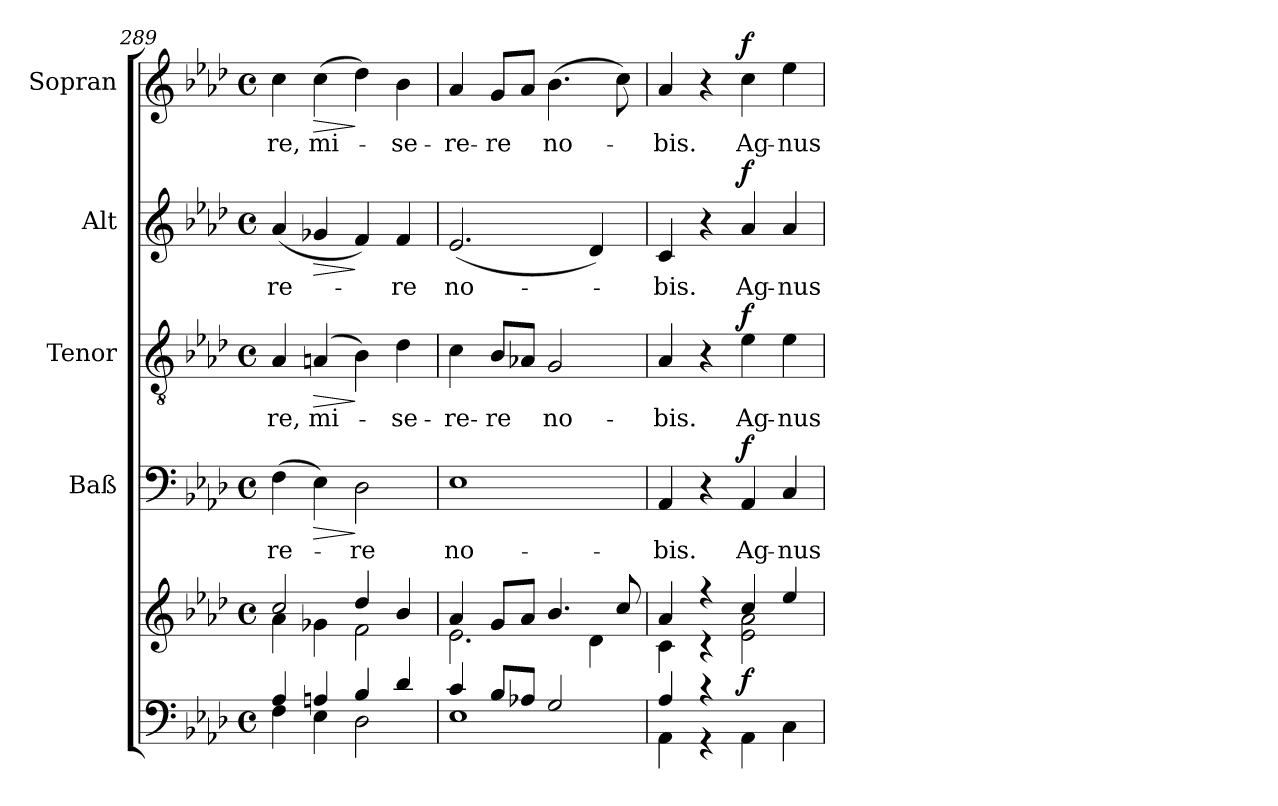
**kern	**kern	**dynam	**kern	**text	**dynam	**kern	**text	**dynam	**kern	**text	**dynam	**kern	**text	**dynam
*part5	*part5	*part5	*part4	*part4	*part4	*part3	*part3	*part3	*part2	*part2	*part2	*part1	*part1	*part1
*staff6	*staff5	*staff5/6	*staff4	*staff4	*staff4	*staff3	*staff3	*staff3	*staff2	*staff2	*staff2	*staff1	*staff1	*staff1
*	*	*	*I"Baß	*	*	*I"Tenor	*	*	*I"Alt	*	*	*I"Sopran	*	*
*	*	*	*I'Baß	*	*	*I'Ten	*	*	*I'Alt	*	*	*I'Sop	*	*
*clefF4	*clefG2	*	*clefF4	*	*	*clefGv2	*	*	*clefG2	*	*	*clefG2	*	*
*k[b-e-a-d-]	*k[b-e-a-d-]	*	*k[b-e-a-d-]	*	*	*k[b-e-a-d-]	*	*	*k[b-e-a-d-]	*	*	*k[b-e-a-d-]	*	*
*A-:	*A-:	*	*A-:	*	*	*A-:	*	*	*A-:	*	*	*A-:	*	*
*M4/4	*M4/4	*	*M4/4	*	*	*M4/4	*	*	*M4/4	*	*	*M4/4	*	*
*met(c)	*met(c)	*	*met(c)	*	*	*met(c)	*	*	*met(c)	*	*	*met(c)	*	*
=289	=289	=289	=289	=289	=289	=289	=289	=289	=289	=289	=289	=289	=289	=289
*^	*^	*	*	*	*	*	*	*	*	*	*	*	*	*
!	!	!	!	!	!	!LO:LY:b	!	!	!LO:LY:b	!	!	!LO:LY:b	!	!	!LO:LY:b	!
4A-/	4F\	2cc/	4a-\	.	(>4F\	-re-	.	4A-/	-re,	.	(<4a-/	-re-	.	4cc\	-re,	.
!	!	!	!	!	!	!	!LO:HP:b	!	!LO:LY:b	!LO:HP:b	!	!	!LO:HP:b	!	!LO:LY:b	!LO:HP:b
4An/	4E-\	.	4g-X\	.	4E-\)	.	>	(4An/	mi-	>	4g-X/	.	>	(>4cc\	mi-	>
!	!	!	!	!	!	!LO:LY:b	!	!	!	!	!	!	!	!	!	!
4B-/	2D-\	4dd-/	2f\	.	2D-\	-re	]	4B-\)	.	]	4f/)	.	]	4dd-\)	.	]
!	!	!	!	!	!	!	!	!	!LO:LY:b	!	!	!LO:LY:b	!	!	!LO:LY:b	!
4d-/	.	4b-/	.	.	.	.	.	4d-\	-se-	.	4f/	-re	.	4b-\	-se-	.
=290	=290	=290	=290	=290	=290	=290	=290	=290	=290	=290	=290	=290	=290	=290	=290	=290
!	!	!	!	!	!	!LO:LY:b	!	!	!LO:LY:b	!	!	!LO:LY:b	!	!	!LO:LY:b	!
4c/	1E-	4a-/	2.e-\	.	1E-	no-	.	4c\	-re-	.	(<2.e-/	no-	.	4a-/	-re-	.
!	!	!	!	!	!	!	!	!	!LO:LY:b	!	!	!	!	!	!LO:LY:b	!
8B-/L	.	8g/L	.	.	.	.	.	8B-/L	-re	.	.	.	.	8g/L	-re	.
8A-X/J	.	8a-/J	.	.	.	.	.	8A-X/J	.	.	.	.	.	8a-/J	.	.
!	!	!	!	!	!	!	!	!	!LO:LY:b	!	!	!	!	!	!LO:LY:b	!
2G/	.	4.b-/	.	.	.	.	.	2G/	no-	.	.	.	.	(>4.b-\	no-	.
.	.	.	4d-\	.	.	.	.	.	.	.	4d-/)	.	.	.	.	.
.	.	8cc/	.	.	.	.	.	.	.	.	.	.	.	8cc\)	.	.
!!LO:PB:g=z
=291	=291	=291	=291	=291	=291	=291	=291	=291	=291	=291	=291	=291	=291	=291	=291	=291
!	!	!	!	!	!	!LO:LY:b	!	!	!LO:LY:b	!	!	!LO:LY:b	!	!	!LO:LY:b	!
4A-/	4AA-\	4a-/	4c\	.	4AA-/	-bis.	.	4A-/	-bis.	.	4c/	-bis.	.	4a-/	-bis.	.
4r	4r	4r	4r	.	4r	.	.	4r	.	.	4r	.	.	4r	.	.
!	!	!	!	!LO:DY:b	!	!LO:LY:b	!LO:DY:a	!	!LO:LY:b	!LO:DY:a	!	!LO:LY:b	!LO:DY:a	!	!LO:LY:b	!LO:DY:a
2ryy	4AA-\	4cc/	2e-\ 2a-\	f	4AA-/	Ag-	f	4e-\	Ag-	f	4a-/	Ag-	f	4cc\	Ag-	f
!	!	!	!	!	!	!LO:LY:b	!	!	!LO:LY:b	!	!	!LO:LY:b	!	!	!LO:LY:b	!
.	4C\	4ee-/	.	.	4C/	-nus	.	4e-\	-nus	.	4a-/	-nus	.	4ee-\	-nus	.
*v	*v	*	*	*	*	*	*	*	*	*	*	*	*	*	*	*
*	*v	*v	*	*	*	*	*	*	*	*	*	*	*	*	*
=	=	=	=	=	=	=	=	=	=	=	=	=	=	=
*-	*-	*-	*-	*-	*-	*-	*-	*-	*-	*-	*-	*-	*-	*-
